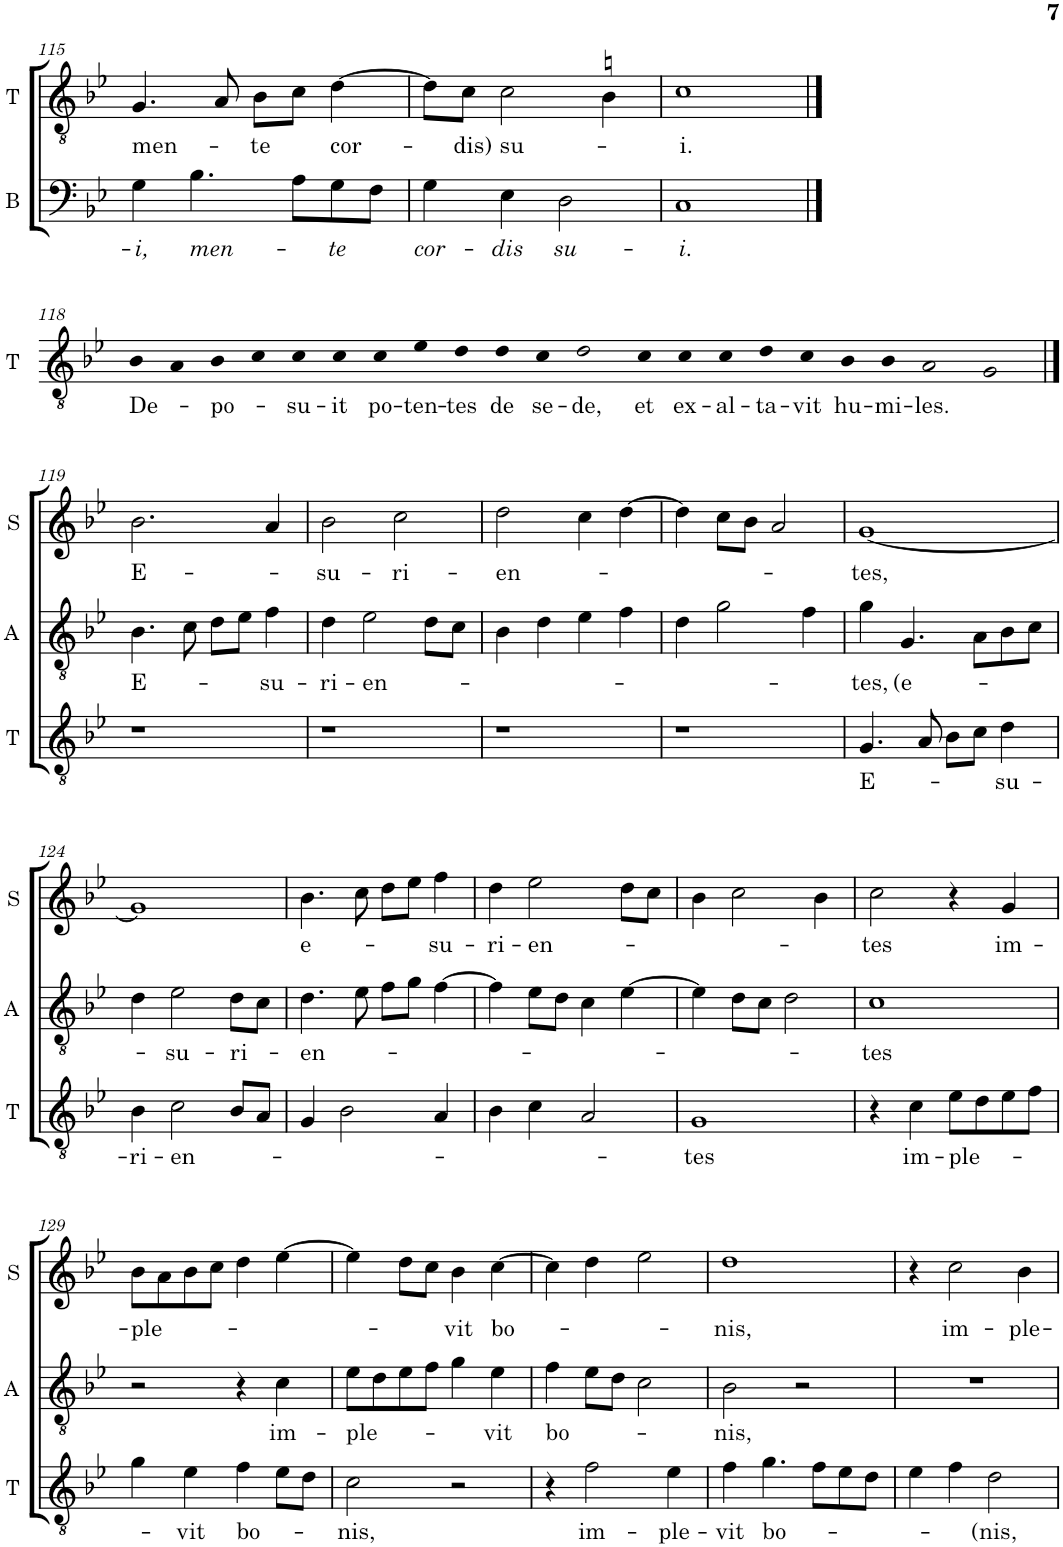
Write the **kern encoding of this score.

**kern	**text	**kern	**text	**kern	**text	**kern	**text
*part4	*part4	*part3	*part3	*part2	*part2	*part1	*part1
*staff4	*staff4	*staff3	*staff3	*staff2	*staff2	*staff1	*staff1
*I"B	*	*I"T	*	*I"A	*	*I"S	*
*I'B	*	*I'T	*	*I'A	*	*I'S	*
!!LO:PB:g=z
*clefF4	*	*clefGv2	*	*clefGv2	*	*clefG2	*
*k[b-e-]	*	*k[b-e-]	*	*k[b-e-]	*	*k[b-e-]	*
*M2/2	*	*M2/2	*	*M2/2	*	*M2/2	*
*met(c|)	*	*met(c|)	*	*met(c|)	*	*met(c|)	*
=115	=115	=115	=115	=115	=115	=115	=115
!	!LO:LY:b	!	!LO:LY:b	!	!	!	!
4G\	-i,	4.G/	men-	1r	.	1r	.
!	!LO:LY:b	!	!	!	!	!	!
4.B-\	men-	.	.	.	.	.	.
.	.	8A/	.	.	.	.	.
!	!	!	!LO:LY:b	!	!	!	!
.	.	8B-\L	-te	.	.	.	.
8A\L	.	8c\J	.	.	.	.	.
!	!LO:LY:b	!	!LO:LY:b	!	!	!	!
8G\	-te	[4d\	cor-	.	.	.	.
8F\J	.	.	.	.	.	.	.
=116	=116	=116	=116	=116	=116	=116	=116
!	!LO:LY:b	!	!	!	!	!	!
4G\	cor-	8d\L]	.	1r	.	1r	.
!	!	!	!LO:LY:b	!	!	!	!
.	.	8c\J	-dis)	.	.	.	.
!	!LO:LY:b	!	!LO:LY:b	!	!	!	!
4E-\	-dis	2c\	su-	.	.	.	.
!	!LO:LY:b	!	!	!	!	!	!
2D\	su-	.	.	.	.	.	.
.	.	4Bn\	.	.	.	.	.
=117	=117	=117	=117	=117	=117	=117	=117
!	!LO:LY:b	!	!LO:LY:b	!	!	!	!
1C	-i.	1c	-i.	1r	.	1r	.
!!LO:LB:g=z
==118	==118	==118	==118	==118	==118	==118	==118
*M24/4	*	*M24/4	*	*M24/4	*	*M24/4	*
!	!	!	!LO:LY:b	!	!	!	!
00.r	.	4B-	De-	00.r	.	00.r	.
.	.	4A	.	.	.	.	.
!	!	!	!LO:LY:b	!	!	!	!
.	.	4B-	-po-	.	.	.	.
.	.	4c	.	.	.	.	.
!	!	!	!LO:LY:b	!	!	!	!
.	.	4c	-su-	.	.	.	.
!	!	!	!LO:LY:b	!	!	!	!
.	.	4c	-it	.	.	.	.
!	!	!	!LO:LY:b	!	!	!	!
.	.	4c	po-	.	.	.	.
!	!	!	!LO:LY:b	!	!	!	!
.	.	4e-	-ten-	.	.	.	.
!	!	!	!LO:LY:b	!	!	!	!
.	.	4d	-tes	.	.	.	.
!	!	!	!LO:LY:b	!	!	!	!
.	.	4d	de	.	.	.	.
!	!	!	!LO:LY:b	!	!	!	!
.	.	4c	se-	.	.	.	.
!	!	!	!LO:LY:b	!	!	!	!
.	.	2d	-de,	.	.	.	.
!	!	!	!LO:LY:b	!	!	!	!
.	.	4c	et	.	.	.	.
!	!	!	!LO:LY:b	!	!	!	!
.	.	4c	ex-	.	.	.	.
!	!	!	!LO:LY:b	!	!	!	!
.	.	4c	-al-	.	.	.	.
!	!	!	!LO:LY:b	!	!	!	!
.	.	4d	-ta-	.	.	.	.
!	!	!	!LO:LY:b	!	!	!	!
.	.	4c	-vit	.	.	.	.
!	!	!	!LO:LY:b	!	!	!	!
.	.	4B-	hu-	.	.	.	.
!	!	!	!LO:LY:b	!	!	!	!
.	.	4B-	-mi-	.	.	.	.
!	!	!	!LO:LY:b	!	!	!	!
.	.	2A	-les.	.	.	.	.
.	.	2G	.	.	.	.	.
!!LO:LB:g=z
==119	==119	==119	==119	==119	==119	==119	==119
*M2/2	*	*M2/2	*	*M2/2	*	*M2/2	*
*met(c|)	*	*met(c|)	*	*met(c|)	*	*met(c|)	*
!	!	!	!	!	!LO:LY:b	!	!LO:LY:b
1r	.	1r	.	4.B-\	E-	2.b-\	E-
.	.	.	.	8c\	.	.	.
.	.	.	.	8d\L	.	.	.
.	.	.	.	8e-\J	.	.	.
!	!	!	!	!	!LO:LY:b	!	!
.	.	.	.	4f\	-su-	4a/	.
=120	=120	=120	=120	=120	=120	=120	=120
!	!	!	!	!	!LO:LY:b	!	!LO:LY:b
1r	.	1r	.	4d\	-ri-	2b-\	-su-
!	!	!	!	!	!LO:LY:b	!	!
.	.	.	.	2e-\	-en-	.	.
!	!	!	!	!	!	!	!LO:LY:b
.	.	.	.	.	.	2cc\	-ri-
.	.	.	.	8d\L	.	.	.
.	.	.	.	8c\J	.	.	.
=121	=121	=121	=121	=121	=121	=121	=121
!	!	!	!	!	!	!	!LO:LY:b
1r	.	1r	.	4B-\	.	2dd\	-en-
.	.	.	.	4d\	.	.	.
.	.	.	.	4e-\	.	4cc\	.
.	.	.	.	4f\	.	[4dd\	.
=122	=122	=122	=122	=122	=122	=122	=122
1r	.	1r	.	4d\	.	4dd\]	.
.	.	.	.	2g\	.	8cc\L	.
.	.	.	.	.	.	8b-\J	.
.	.	.	.	.	.	2a/	.
.	.	.	.	4f\	.	.	.
=123	=123	=123	=123	=123	=123	=123	=123
!	!	!	!LO:LY:b	!	!LO:LY:b	!	!LO:LY:b
1r	.	4.G/	E-	4g\	tes,	[1g	-tes,
!	!	!	!	!	!LO:LY:b	!	!
.	.	.	.	4.G/	(e-	.	.
.	.	8A/	.	.	.	.	.
.	.	8B-\L	.	.	.	.	.
.	.	8c\J	.	8A\L	.	.	.
!	!	!	!LO:LY:b	!	!	!	!
.	.	4d\	-su-	8B-\	.	.	.
.	.	.	.	8c\J	.	.	.
!!LO:LB:g=z
=124	=124	=124	=124	=124	=124	=124	=124
!	!	!	!LO:LY:b	!	!	!	!
1r	.	4B-\	-ri-	4d\	.	1g]	.
!	!	!	!LO:LY:b	!	!LO:LY:b	!	!
.	.	2c\	-en-	2e-\	-su-	.	.
!	!	!	!	!	!LO:LY:b	!	!
.	.	8B-/L	.	8d\L	-ri-	.	.
.	.	8A/J	.	8c\J	.	.	.
=125	=125	=125	=125	=125	=125	=125	=125
!	!	!	!	!	!LO:LY:b	!	!LO:LY:b
1r	.	4G/	.	4.d\	-en-	4.b-\	e-
.	.	2B-\	.	.	.	.	.
.	.	.	.	8e-\	.	8cc\	.
.	.	.	.	8f\L	.	8dd\L	.
.	.	.	.	8g\J	.	8ee-\J	.
!	!	!	!	!	!	!	!LO:LY:b
.	.	4A/	.	[4f\	.	4ff\	-su-
=126	=126	=126	=126	=126	=126	=126	=126
!	!	!	!	!	!	!	!LO:LY:b
1r	.	4B-\	.	4f\]	.	4dd\	-ri-
!	!	!	!	!	!	!	!LO:LY:b
.	.	4c\	.	8e-\L	.	2ee-\	-en-
.	.	.	.	8d\J	.	.	.
.	.	2A/	.	4c\	.	.	.
.	.	.	.	[4e-\	.	8dd\L	.
.	.	.	.	.	.	8cc\J	.
=127	=127	=127	=127	=127	=127	=127	=127
!	!	!	!LO:LY:b	!	!	!	!
1r	.	1G	-tes	4e-\]	.	4b-\	.
.	.	.	.	8d\L	.	2cc\	.
.	.	.	.	8c\J	.	.	.
.	.	.	.	2d\	.	.	.
.	.	.	.	.	.	4b-\	.
=128	=128	=128	=128	=128	=128	=128	=128
!	!	!	!	!	!LO:LY:b	!	!LO:LY:b
1r	.	4r	.	1c	-tes	2cc\	-tes
!	!	!	!LO:LY:b	!	!	!	!
.	.	4c\	im-	.	.	.	.
!	!	!	!LO:LY:b	!	!	!	!
.	.	8e-\L	-ple-	.	.	4r	.
.	.	8d\	.	.	.	.	.
!	!	!	!	!	!	!	!LO:LY:b
.	.	8e-\	.	.	.	4g/	im-
.	.	8f\J	.	.	.	.	.
!!LO:LB:g=z
=129	=129	=129	=129	=129	=129	=129	=129
!	!	!	!	!	!	!	!LO:LY:b
1r	.	4g\	.	2r	.	8b-\L	-ple-
.	.	.	.	.	.	8a\	.
!	!	!	!LO:LY:b	!	!	!	!
.	.	4e-\	-vit	.	.	8b-\	.
.	.	.	.	.	.	8cc\J	.
!	!	!	!LO:LY:b	!	!	!	!
.	.	4f\	bo-	4r	.	4dd\	.
!	!	!	!	!	!LO:LY:b	!	!
.	.	8e-\L	.	4c\	im-	[4ee-\	.
.	.	8d\J	.	.	.	.	.
=130	=130	=130	=130	=130	=130	=130	=130
!	!	!	!LO:LY:b	!	!LO:LY:b	!	!
1r	.	2c\	-nis,	8e-\L	-ple-	4ee-\]	.
.	.	.	.	8d\	.	.	.
.	.	.	.	8e-\	.	8dd\L	.
.	.	.	.	8f\J	.	8cc\J	.
!	!	!	!	!	!	!	!LO:LY:b
.	.	2r	.	4g\	.	4b-\	-vit
!	!	!	!	!	!LO:LY:b	!	!LO:LY:b
.	.	.	.	4e-\	vit	[4cc\	bo-
=131	=131	=131	=131	=131	=131	=131	=131
!	!	!	!	!	!LO:LY:b	!	!
1r	.	4r	.	4f\	bo-	4cc\]	.
!	!	!	!LO:LY:b	!	!	!	!
.	.	2f\	im-	8e-\L	.	4dd\	.
.	.	.	.	8d\J	.	.	.
.	.	.	.	2c\	.	2ee-\	.
!	!	!	!LO:LY:b	!	!	!	!
.	.	4e-\	-ple-	.	.	.	.
=132	=132	=132	=132	=132	=132	=132	=132
!	!	!	!LO:LY:b	!	!LO:LY:b	!	!LO:LY:b
1r	.	4f\	-vit	2B-\	-nis,	1dd	-nis,
!	!	!	!LO:LY:b	!	!	!	!
.	.	4.g\	bo-	.	.	.	.
.	.	.	.	2r	.	.	.
.	.	8f\L	.	.	.	.	.
.	.	8e-\	.	.	.	.	.
.	.	8d\J	.	.	.	.	.
=133	=133	=133	=133	=133	=133	=133	=133
1r	.	4e-\	.	1r	.	4r	.
!	!	!	!	!	!	!	!LO:LY:b
.	.	4f\	.	.	.	2cc\	im-
!	!	!	!LO:LY:b	!	!	!	!
.	.	2d\	-(nis,	.	.	.	.
!	!	!	!	!	!	!	!LO:LY:b
.	.	.	.	.	.	4b-\	-ple-
=	=	=	=	=	=	=	=
*-	*-	*-	*-	*-	*-	*-	*-
